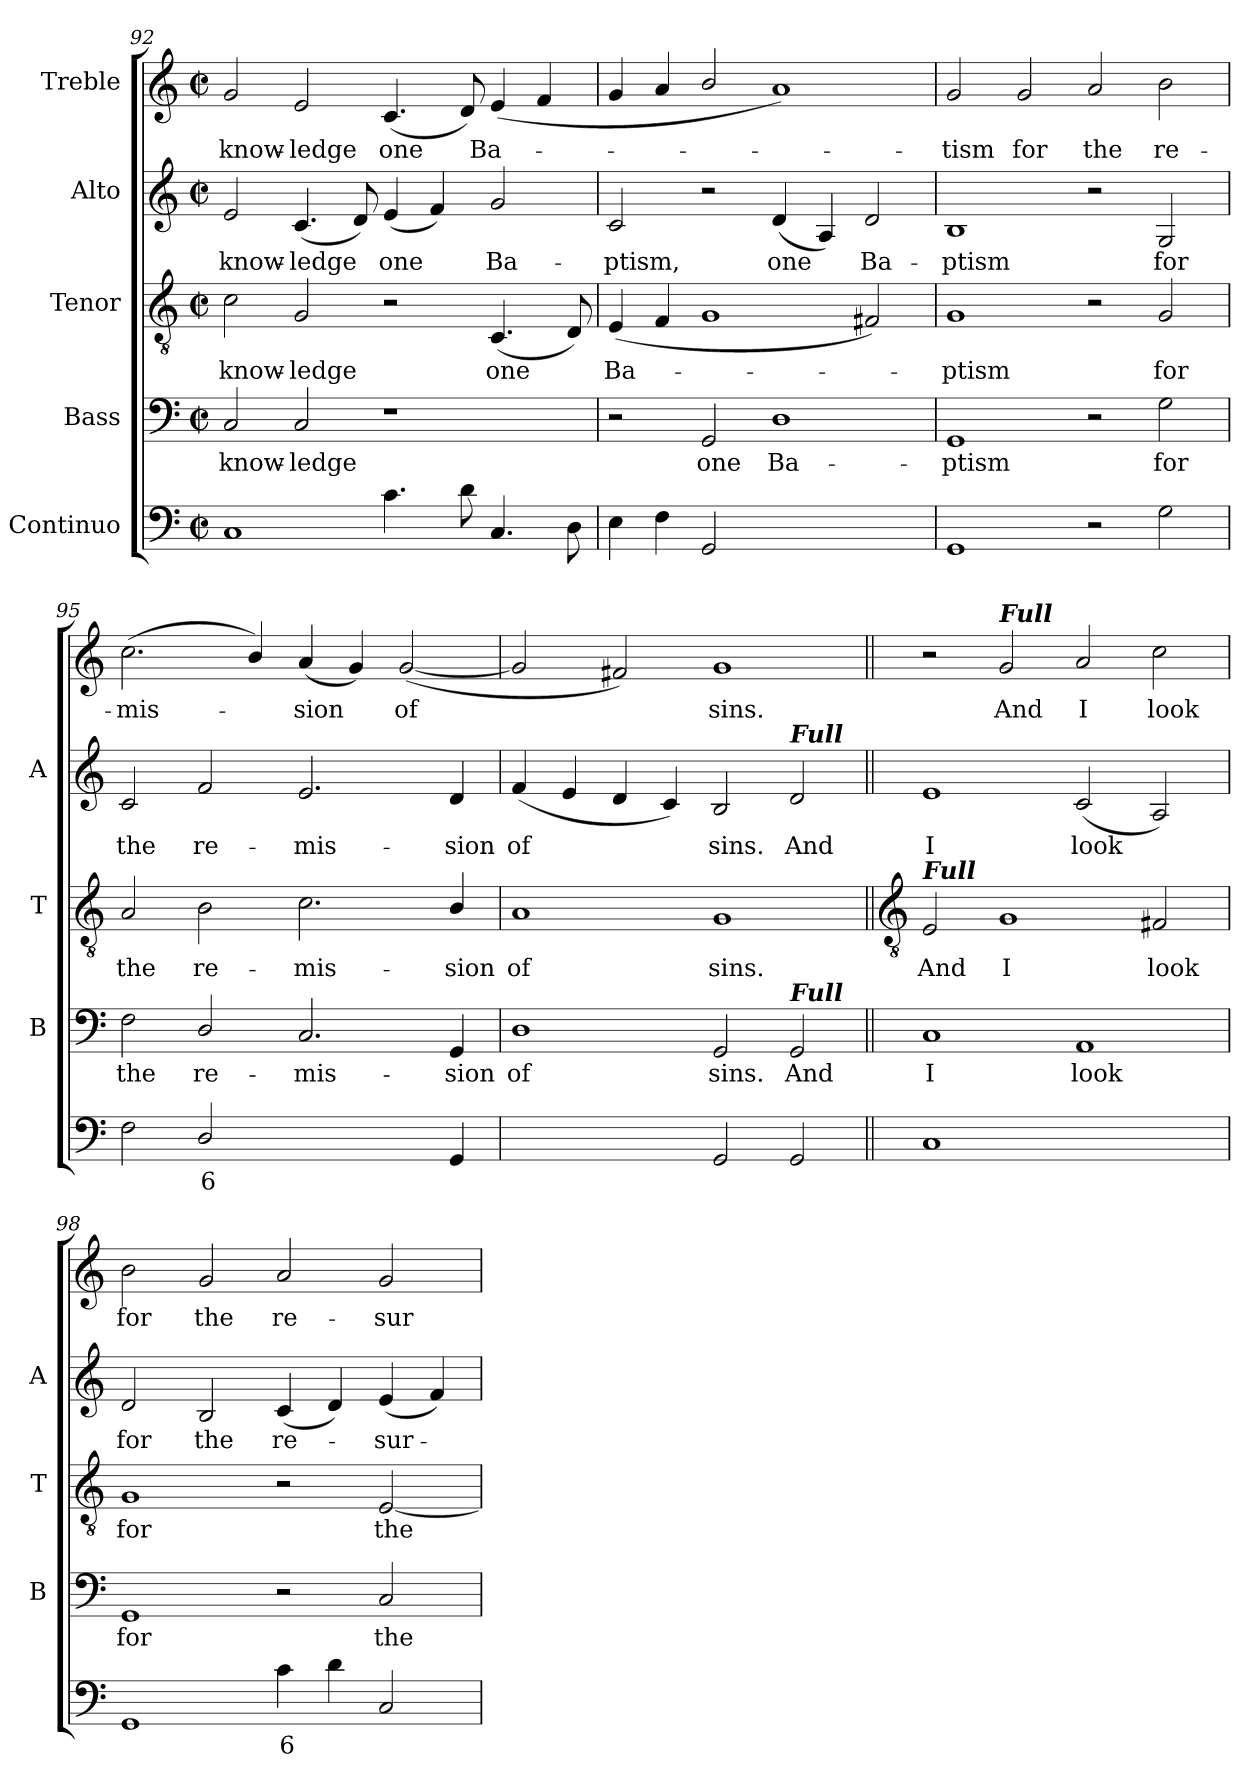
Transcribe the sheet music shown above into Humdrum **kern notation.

**kern	**text	**kern	**text	**kern	**text	**kern	**text	**kern	**text
*part5	*part5	*part4	*part4	*part3	*part3	*part2	*part2	*part1	*part1
*staff5	*staff5	*staff4	*staff4	*staff3	*staff3	*staff2	*staff2	*staff1	*staff1
*I"Continuo	*	*I"Bass	*	*I"Tenor	*	*I"Alto	*	*I"Treble	*
*	*	*I'B	*	*I'T	*	*I'A	*	*	*
!!LO:LB:g=z
*clefF4	*	*clefF4	*	*clefGv2	*	*clefG2	*	*clefG2	*
*k[]	*	*k[]	*	*k[]	*	*k[]	*	*k[]	*
*C:	*	*C:	*	*C:	*	*C:	*	*C:	*
*M4/2	*	*M4/2	*	*M4/2	*	*M4/2	*	*M4/2	*
*met(c|)	*	*met(c|)	*	*met(c|)	*	*met(c|)	*	*met(c|)	*
=92	=92	=92	=92	=92	=92	=92	=92	=92	=92
!	!	!	!LO:LY:b	!	!LO:LY:b	!	!LO:LY:b	!	!LO:LY:b
1C	.	2C	-know-	2c	-know-	2e	-know-	2g	-know-
!	!	!	!LO:LY:b	!	!LO:LY:b	!	!LO:LY:b	!	!LO:LY:b
.	.	2C	-ledge	2G	-ledge	(<4.c	-ledge	2e	-ledge
.	.	.	.	.	.	8d)	.	.	.
!	!	!	!	!	!	!	!LO:LY:b	!	!LO:LY:b
4.c	.	1r	.	2r	.	(<4e	one	(<4.c	one
.	.	.	.	.	.	4f)	.	.	.
8d	.	.	.	.	.	.	.	8d)	.
!	!	!	!	!	!LO:LY:b	!	!LO:LY:b	!	!LO:LY:b
4.C	.	.	.	(<4.C	one	2g	Ba-	(<4e	Ba-
.	.	.	.	.	.	.	.	4f	.
8D	.	.	.	8D)	.	.	.	.	.
=93	=93	=93	=93	=93	=93	=93	=93	=93	=93
!	!	!	!	!	!LO:LY:b	!	!LO:LY:b	!	!
4E	.	2r	.	(<4E	Ba-	2c	-ptism,	4g	.
4F	.	.	.	4F	.	.	.	4a	.
!	!	!	!LO:LY:b	!	!	!	!	!	!
2GG	.	2GG	one	1G	.	2r	.	2b/	.
!	!LO:LY:b	!	!LO:LY:b	!	!	!	!LO:LY:b	!	!
[2Dyy	4	1D	Ba-	.	.	(<4d	one	1a)	.
.	.	.	.	.	.	4A)	.	.	.
!	!LO:LY:b	!	!	!	!	!	!LO:LY:b	!	!
2Dyy]	3	.	.	2F#X)	.	2d	Ba-	.	.
=94	=94	=94	=94	=94	=94	=94	=94	=94	=94
!	!	!	!LO:LY:b	!	!LO:LY:b	!	!LO:LY:b	!	!LO:LY:b
1GG	.	1GG	-ptism	1G	-ptism	1B	-ptism	2g	tism
!	!	!	!	!	!	!	!	!	!LO:LY:b
.	.	.	.	.	.	.	.	2g	for
!	!	!	!	!	!	!	!	!	!LO:LY:b
2r	.	2r	.	2r	.	2r	.	2a	the
!	!	!	!LO:LY:b	!	!LO:LY:b	!	!LO:LY:b	!	!LO:LY:b
2G	.	2G	for	2G	for	2G	for	2b	re-
=95	=95	=95	=95	=95	=95	=95	=95	=95	=95
!	!	!	!LO:LY:b	!	!LO:LY:b	!	!LO:LY:b	!	!LO:LY:b
2F	.	2F	the	2A	the	2c	the	(<2.cc	-mis-
!	!LO:LY:b	!	!LO:LY:b	!	!LO:LY:b	!	!LO:LY:b	!	!
2D/	6	2D/	re-	2B	re-	2f	re-	.	.
.	.	.	.	.	.	.	.	4b/)	.
!	!LO:LY:b	!	!LO:LY:b	!	!LO:LY:b	!	!LO:LY:b	!	!LO:LY:b
[2Cyy	6	2.C	-mis-	2.c	-mis-	2.e	-mis-	(<4a	sion
.	.	.	.	.	.	.	.	4g)	.
!	!LO:LY:b	!	!	!	!	!	!	!	!LO:LY:b
4Cyy]	5	.	.	.	.	.	.	(<[2g	of
!	!	!	!LO:LY:b	!	!LO:LY:b	!	!LO:LY:b	!	!
4GG	.	4GG	-sion	4B/	-sion	4d	-sion	.	.
=96	=96	=96	=96	=96	=96	=96	=96	=96	=96
!	!LO:LY:b	!	!LO:LY:b	!	!LO:LY:b	!	!LO:LY:b	!	!
[2Dyy	4	1D	of	1A	of	(<4f	of	2g]	.
.	.	.	.	.	.	4e	.	.	.
!	!LO:LY:b	!	!	!	!	!	!	!	!
2Dyy]	3	.	.	.	.	4d	.	2f#X)	.
.	.	.	.	.	.	4c)	.	.	.
!	!	!	!LO:LY:b	!	!LO:LY:b	!	!LO:LY:b	!	!LO:LY:b
2GG	.	2GG	sins.	1G	sins.	2B	sins.	1g	sins.
!	!	!	!	!	!	!LO:TX:a:Bi:t=Full	!	!	!
!	!	!LO:TX:a:Bi:t=Full	!	!	!	!	!	!	!
!	!	!	!LO:LY:b	!	!	!	!LO:LY:b	!	!
2GG	.	2GG	And	.	.	2d	And	.	.
!!LO:LB:g=z
=97||	=97||	=97||	=97||	=97||	=97||	=97||	=97||	=97||	=97||
*	*	*	*	*clefGv2	*	*	*	*	*
!	!	!	!	!LO:TX:a:Bi:t=Full	!	!	!	!	!
!	!	!	!LO:LY:b	!	!LO:LY:b	!	!LO:LY:b	!	!
1C	.	1C	I	2E	And	1e	I	2r	.
!	!	!	!	!	!	!	!	!LO:TX:a:Bi:t=Full	!
!	!	!	!	!	!LO:LY:b	!	!	!	!LO:LY:b
.	.	.	.	1G	I	.	.	2g	And
!	!LO:LY:b	!	!LO:LY:b	!	!	!	!LO:LY:b	!	!LO:LY:b
[2AAyy	7	1AA	look	.	.	(<2c	look	2a	I
!	!LO:LY:b	!	!	!	!LO:LY:b	!	!	!	!LO:LY:b
2AAyy]	6	.	.	2F#X	look	2A)	.	2cc	look
=98	=98	=98	=98	=98	=98	=98	=98	=98	=98
!	!	!	!LO:LY:b	!	!LO:LY:b	!	!LO:LY:b	!	!LO:LY:b
1GG	.	1GG	for	1G	for	2d	for	2b	for
!	!	!	!	!	!	!	!LO:LY:b	!	!LO:LY:b
.	.	.	.	.	.	2B	the	2g	the
!	!LO:LY:b	!	!	!	!	!	!LO:LY:b	!	!LO:LY:b
4c	6	2r	.	2r	.	(>4c	re-	2a	re-
4d	.	.	.	.	.	4d)	.	.	.
!	!	!	!LO:LY:b	!	!LO:LY:b	!	!LO:LY:b	!	!LO:LY:b
2C	.	2C	the	[2E	the	(>4e	sur-	2g	-sur-
.	.	.	.	.	.	4f)	.	.	.
=	=	=	=	=	=	=	=	=	=
*-	*-	*-	*-	*-	*-	*-	*-	*-	*-
